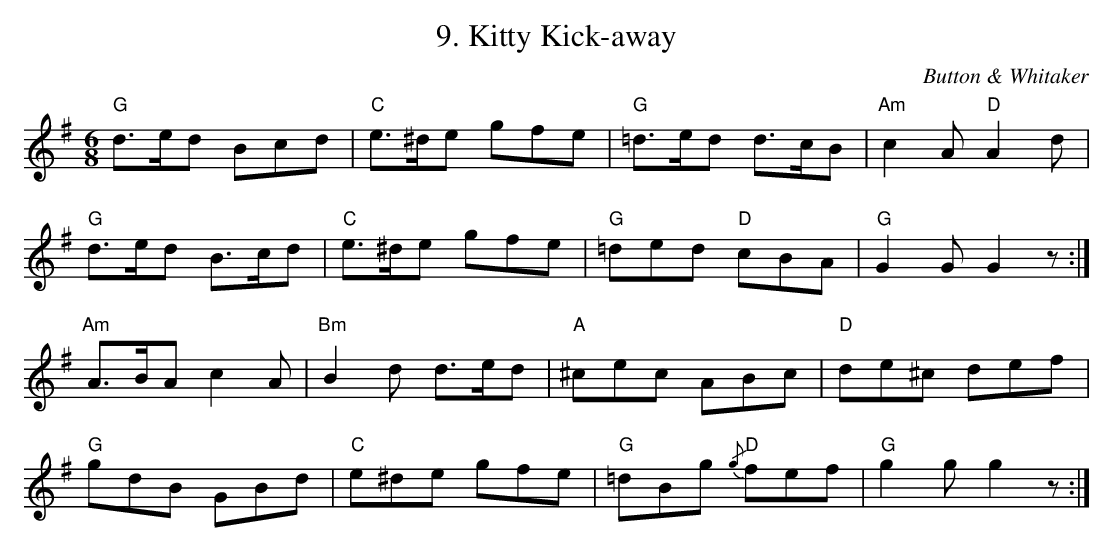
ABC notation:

X:1
T:9. Kitty Kick-away
C:Button & Whitaker
L:1/8
M:6/8
K:G
 "G"d>ed Bcd | "C"e>^de gfe | "G"=d>ed d>cB | "Am"c2 A "D"A2 d |$ "G"d>ed B>cd | "C"e>^de gfe | %6
 "G"=ded "D"cBA | "G"G2 G G2 z :|$ "Am"A>BA c2 A | "Bm"B2 d d>ed | "A"^cec ABc | "D"de^c def |$ "G"gdB GBd | "C"e^de gfe | %14
 "G"=dBg{/g} "D"fef | "G"g2 g g2 z :| %16
